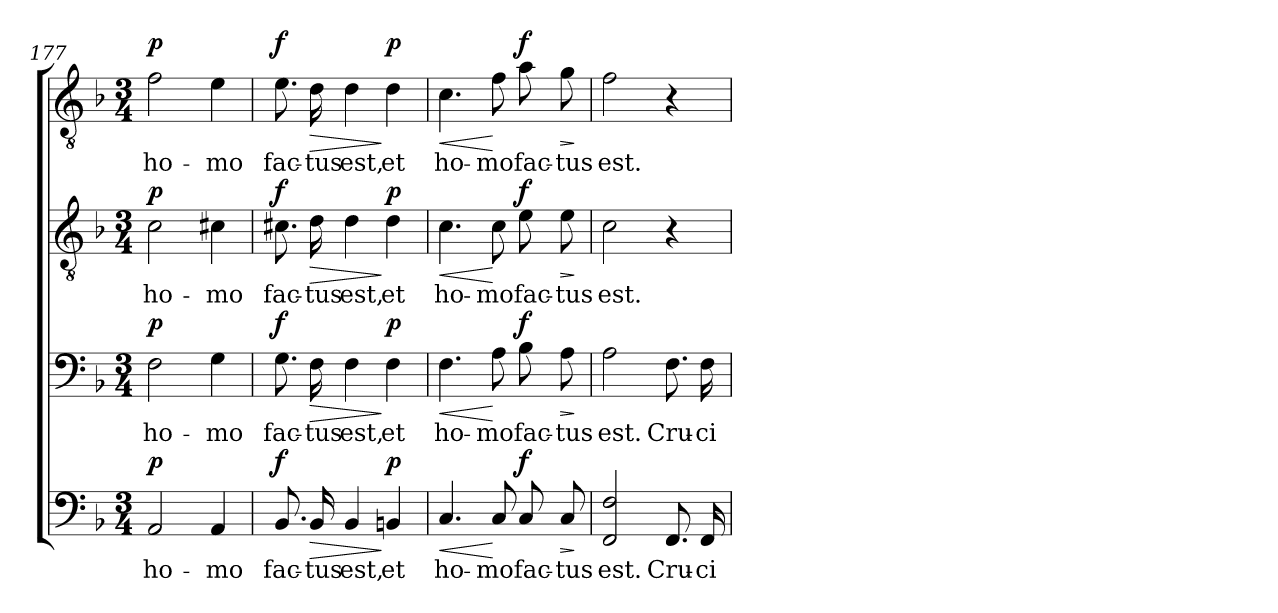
**kern	**text	**dynam	**kern	**text	**dynam	**kern	**text	**dynam	**kern	**text	**dynam
*part4	*part4	*part4	*part3	*part3	*part3	*part2	*part2	*part2	*part1	*part1	*part1
*staff4	*staff4	*staff4	*staff3	*staff3	*staff3	*staff2	*staff2	*staff2	*staff1	*staff1	*staff1
*clefF4	*	*	*clefF4	*	*	*clefGv2	*	*	*clefGv2	*	*
*k[b-]	*	*	*k[b-]	*	*	*k[b-]	*	*	*k[b-]	*	*
*F:	*	*	*F:	*	*	*F:	*	*	*F:	*	*
*M3/4	*	*	*M3/4	*	*	*M3/4	*	*	*M3/4	*	*
=177	=177	=177	=177	=177	=177	=177	=177	=177	=177	=177	=177
!	!LO:LY:b	!LO:DY:a	!	!LO:LY:b	!LO:DY:a	!	!LO:LY:b	!LO:DY:a	!	!LO:LY:b	!LO:DY:a
2AA/	ho-	p	2F\	ho-	p	2c\	ho-	p	2f\	ho-	p
!	!LO:LY:b	!	!	!LO:LY:b	!	!	!LO:LY:b	!	!	!LO:LY:b	!
4AA/	-mo	.	4G\	-mo	.	4c#X\	-mo	.	4e\	-mo	.
=178	=178	=178	=178	=178	=178	=178	=178	=178	=178	=178	=178
!	!LO:LY:b	!LO:DY:a	!	!LO:LY:b	!LO:DY:a	!	!LO:LY:b	!LO:DY:a	!	!LO:LY:b	!LO:DY:a
8.BB-/	fac-	f	8.G\	fac-	f	8.c#X\	fac-	f	8.e\	fac-	f
!	!LO:LY:b	!LO:HP:b	!	!LO:LY:b	!LO:HP:b	!	!LO:LY:b	!LO:HP:b	!	!LO:LY:b	!LO:HP:b
16BB-/	-tus	>	16F\	-tus	>	16d\	-tus	>	16d\	-tus	>
!	!LO:LY:b	!	!	!LO:LY:b	!	!	!LO:LY:b	!	!	!LO:LY:b	!
4BB-/	est,	.	4F\	est,	.	4d\	est,	.	4d\	est,	.
!	!LO:LY:b	!LO:DY:n=1:a	!	!LO:LY:b	!LO:DY:n=1:a	!	!LO:LY:b	!LO:DY:n=1:a	!	!LO:LY:b	!LO:DY:n=1:a
4BBn/	et	] p	4F\	et	] p	4d\	et	] p	4d\	et	] p
=179	=179	=179	=179	=179	=179	=179	=179	=179	=179	=179	=179
!	!LO:LY:b	!LO:HP:b	!	!LO:LY:b	!LO:HP:b	!	!LO:LY:b	!LO:HP:b	!	!LO:LY:b	!LO:HP:b
4.C/	ho-	<	4.F\	ho-	<	4.c\	ho-	<	4.c\	ho-	<
!	!LO:LY:b	!	!	!LO:LY:b	!	!	!LO:LY:b	!	!	!LO:LY:b	!
8C/	-mo	[	8A\	-mo	[	8c\	-mo	[	8f\	-mo	[
!	!LO:LY:b	!LO:DY:a	!	!LO:LY:b	!LO:DY:a	!	!LO:LY:b	!LO:DY:a	!	!LO:LY:b	!LO:DY:a
8C/	fac-	f	8B-\	fac-	f	8e\	fac-	f	8a\	fac-	f
!	!LO:LY:b	!LO:HP:b	!	!LO:LY:b	!LO:HP:b	!	!LO:LY:b	!LO:HP:b	!	!LO:LY:b	!LO:HP:b
8C/	-tus	>	8A\	-tus	>	8e\	-tus	>	8g\	-tus	>
.	.	]	.	.	]	.	.	]	.	.	]
=180	=180	=180	=180	=180	=180	=180	=180	=180	=180	=180	=180
!	!LO:LY:b	!	!	!LO:LY:b	!	!	!LO:LY:b	!	!	!LO:LY:b	!
2FF/ 2F/	est.	.	2A\	est.	.	2c\	est.	.	2f\	est.	.
!	!LO:LY:b	!	!	!LO:LY:b	!	!	!	!	!	!	!
8.FF/	Cru-	.	8.F\	Cru-	.	4r	.	.	4r	.	.
!	!LO:LY:b	!	!	!LO:LY:b	!	!	!	!	!	!	!
16FF/	-ci-	.	16F\	-ci-	.	.	.	.	.	.	.
=	=	=	=	=	=	=	=	=	=	=	=
*-	*-	*-	*-	*-	*-	*-	*-	*-	*-	*-	*-
